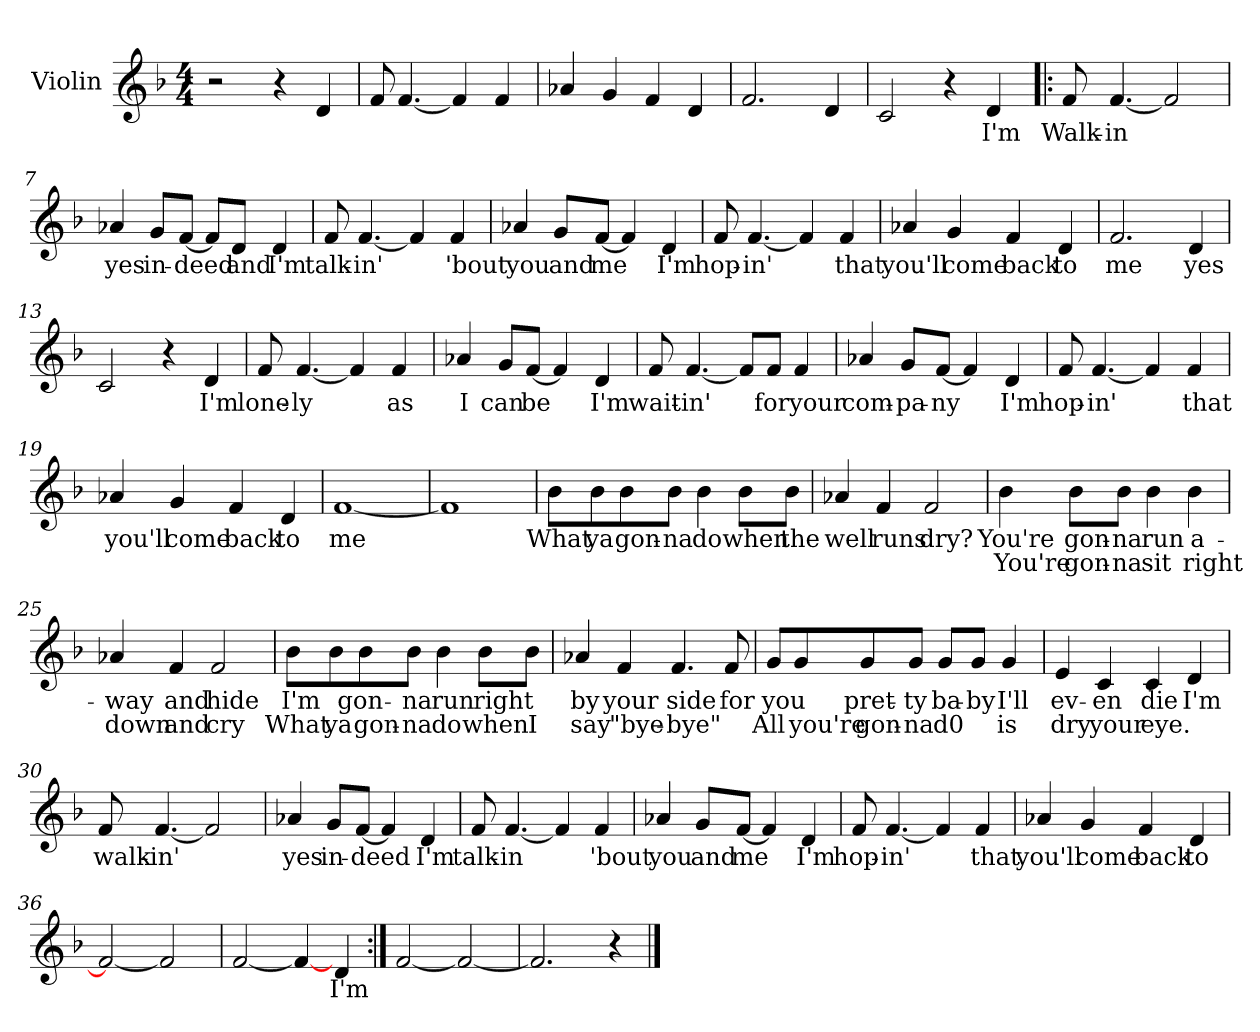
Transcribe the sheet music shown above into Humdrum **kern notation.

**kern	**text	**text
*part1	*part1	*part1
*staff1	*staff1	*staff1
*I"Violin	*	*
*I'Vln	*	*
*clefG2	*	*
*k[b-]	*	*
*F:	*	*
*M4/4	*	*
=1	=1	=1
2r	.	.
4r	.	.
4d/	.	.
=2	=2	=2
8f/	.	.
[4.f/	.	.
4f/]	.	.
4f/	.	.
=3	=3	=3
4a-X/	.	.
4g/	.	.
4f/	.	.
4d/	.	.
=4	=4	=4
2.f/	.	.
4d/	.	.
!!LO:LB:g=z
=5	=5	=5
2c/	.	.
4r	.	.
4d/	I'm	.
=6!|:	=6!|:	=6!|:
8f/	Walk-	.
[4.f/	-in	.
2f/]	.	.
=7	=7	=7
4a-X/	yes	.
8g/L	in-	.
[8f/J	-deed	.
8f/L]	.	.
8d/J	and	.
4d/	I'm	.
=8	=8	=8
8f/	talk-	.
[4.f/	-in'	.
4f/]	.	.
4f/	'bout	.
!!LO:LB:g=z
=9	=9	=9
4a-X/	you	.
8g/L	and	.
[8f/J	me	.
4f/]	.	.
4d/	I'm	.
=10	=10	=10
8f/	hop-	.
[4.f/	-in'	.
4f/]	.	.
4f/	that	.
=11	=11	=11
4a-X/	you'll	.
4g/	come	.
4f/	back	.
4d/	to	.
=12	=12	=12
2.f/	me	.
4d/	yes	.
!!LO:LB:g=z
=13	=13	=13
2c/	.	.
4r	.	.
4d/	I'm	.
=14	=14	=14
8f/	lone-	.
[4.f/	-ly	.
4f/]	.	.
4f/	as	.
=15	=15	=15
4a-X/	I	.
8g/L	can	.
[8f/J	be	.
4f/]	.	.
4d/	I'm	.
=16	=16	=16
8f/	wait-	.
[4.f/	-in'	.
8f/L]	.	.
8f/J	for	.
4f/	your	.
!!LO:LB:g=z
=17	=17	=17
4a-X/	com-	.
8g/L	-pa-	.
[8f/J	-ny	.
4f/]	.	.
4d/	I'm	.
=18	=18	=18
8f/	hop-	.
[4.f/	-in'	.
4f/]	.	.
4f/	that	.
=19	=19	=19
4a-X/	you'll	.
4g/	come	.
4f/	back	.
4d/	to	.
=20	=20	=20
[1f	me	.
!!LO:LB:g=z
=21	=21	=21
1f]	.	.
=22	=22	=22
8b-\L	What	.
8b-\	ya	.
8b-\	gon-	.
8b-\J	-na	.
4b-\	do	.
8b-\L	when	.
8b-\J	the	.
=23	=23	=23
4a-X/	well	.
4f/	runs	.
2f/	dry?	.
=24	=24	=24
4b-\	You're	You're
8b-\L	gon-	gon-
8b-\J	-na	-na
4b-\	run	sit
4b-\	a-	right
=25	=25	=25
4a-X/	-way	down
4f/	and	and
2f/	hide	cry
!!LO:LB:g=z
=26	=26	=26
8b-\L	I'm	What
8b-\	.	ya
8b-\	gon-	gon-
8b-\J	-na	-na
4b-\	run	do
8b-\L	right	when
8b-\J	.	I
=27	=27	=27
4a-X/	by	say
4f/	your	"bye-
4.f/	side	-bye"
8f/	for	.
=28	=28	=28
8g/L	you	All
8g/	.	you're
8g/	pret-	gon-
8g/J	-ty	-na
8g/L	ba-	d0
8g/J	-by	.
4g/	I'll	is
=29	=29	=29
4e/	ev-	dry
4c/	-en	your
4c/	die	eye.
4d/	I'm	.
!!LO:LB:g=z
=30	=30	=30
8f/	walk-	.
[4.f/	-in'	.
2f/]	.	.
=31	=31	=31
4a-X/	yes	.
8g/L	in-	.
[8f/J	-deed	.
4f/]	.	.
4d/	I'm	.
=32	=32	=32
8f/	talk-	.
[4.f/	-in	.
4f/]	.	.
4f/	'bout	.
=33	=33	=33
4a-X/	you	.
8g/L	and	.
[8f/J	me	.
4f/]	.	.
4d/	I'm	.
=34	=34	=34
8f/	hop-	.
[4.f/	-in'	.
4f/]	.	.
4f/	that	.
=35	=35	=35
4a-X/	you'll	.
4g/	come	.
4f/	back	.
4d/	to	.
!!LO:LB:g=z
=36	=36	=36
2f/_	.	.
2f/]	.	.
=37	=37	=37
[2f/	.	.
4f/_	.	.
4d/	I'm	.
=38:|!	=38:|!	=38:|!
[2f/	.	.
2f/_	.	.
=39	=39	=39
2.f/]	.	.
4r	.	.
==	==	==
*-	*-	*-
